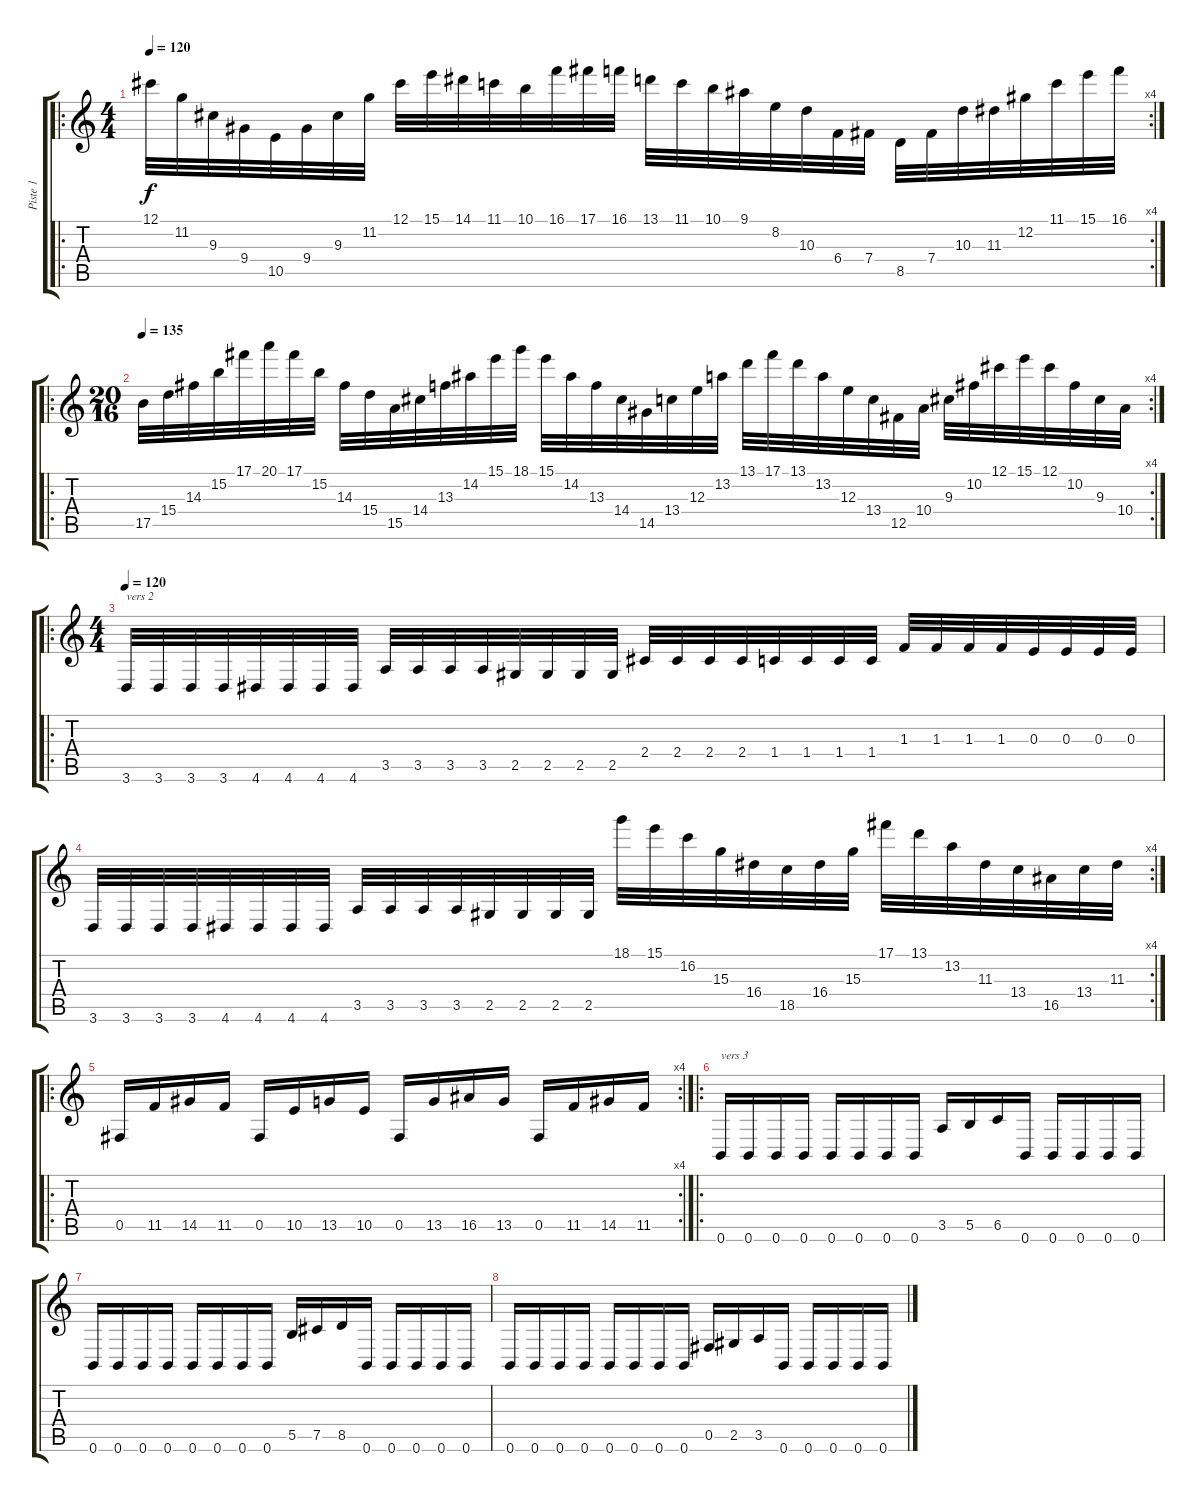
\track ("Piste 1" "Piste 1") {instrument distortionguitar}
\staff {score tabs}
\tuning (Db4 Ab3 E3 B2 Gb2 B1) {hide}
\ro
\rc 4
\ts (4 4)
\tempo 120
\clef g2
\ks c
12.1.32{dy f} 11.2.32 9.3.32 9.4.32 10.5.32 9.4.32 9.3.32 11.2.32 12.1.32 15.1.32 14.1.32 11.1.32 10.1.32 16.1.32 17.1.32 16.1.32 13.1.32 11.1.32 10.1.32 9.1.32 8.2.32 10.3.32 6.4.32 7.4.32 8.5.32 7.4.32 10.3.32 11.3.32 12.2.32 11.1.32 15.1.32 16.1.32 |
\ro
\rc 4
\ts (20 16)
\tempo 135
17.5.32 15.4.32 14.3.32 15.2.32 17.1.32 20.1.32 17.1.32 15.2.32 14.3.32 15.4.32 15.5.32 14.4.32 13.3.32 14.2.32 15.1.32 18.1.32 15.1.32 14.2.32 13.3.32 14.4.32 14.5.32 13.4.32 12.3.32 13.2.32 13.1.32 17.1.32 13.1.32 13.2.32 12.3.32 13.4.32 12.5.32 10.4.32 9.3.32 10.2.32 12.1.32 15.1.32 12.1.32 10.2.32 9.3.32 10.4.32 |
\ro
\ts (4 4)
\tempo 120
3.6.32{txt "vers 2"} 3.6.32 3.6.32 3.6.32 4.6.32 4.6.32 4.6.32 4.6.32 3.5.32 3.5.32 3.5.32 3.5.32 2.5.32 2.5.32 2.5.32 2.5.32 2.4.32 2.4.32 2.4.32 2.4.32 1.4.32 1.4.32 1.4.32 1.4.32 1.3.32 1.3.32 1.3.32 1.3.32 0.3.32 0.3.32 0.3.32 0.3.32 |
\rc 4
3.6.32 3.6.32 3.6.32 3.6.32 4.6.32 4.6.32 4.6.32 4.6.32 3.5.32 3.5.32 3.5.32 3.5.32 2.5.32 2.5.32 2.5.32 2.5.32 18.1.32 15.1.32 16.2.32 15.3.32 16.4.32 18.5.32 16.4.32 15.3.32 17.1.32 13.1.32 13.2.32 11.3.32 13.4.32 16.5.32 13.4.32 11.3.32 |
\ro
\rc 4
0.5.16 11.5.16 14.5.16 11.5.16 0.5.16 10.5.16 13.5.16 10.5.16 0.5.16 13.5.16 16.5.16 13.5.16 0.5.16 11.5.16 14.5.16 11.5.16 |
\ro
0.6.16{txt "vers 3"} 0.6.16 0.6.16 0.6.16 0.6.16 0.6.16 0.6.16 0.6.16 3.5.16 5.5.16 6.5.16 0.6.16 0.6.16 0.6.16 0.6.16 0.6.16 |
0.6.16 0.6.16 0.6.16 0.6.16 0.6.16 0.6.16 0.6.16 0.6.16 5.5.16 7.5.16 8.5.16 0.6.16 0.6.16 0.6.16 0.6.16 0.6.16 |
0.6.16 0.6.16 0.6.16 0.6.16 0.6.16 0.6.16 0.6.16 0.6.16 0.5.16 2.5.16 3.5.16 0.6.16 0.6.16 0.6.16 0.6.16 0.6.16
